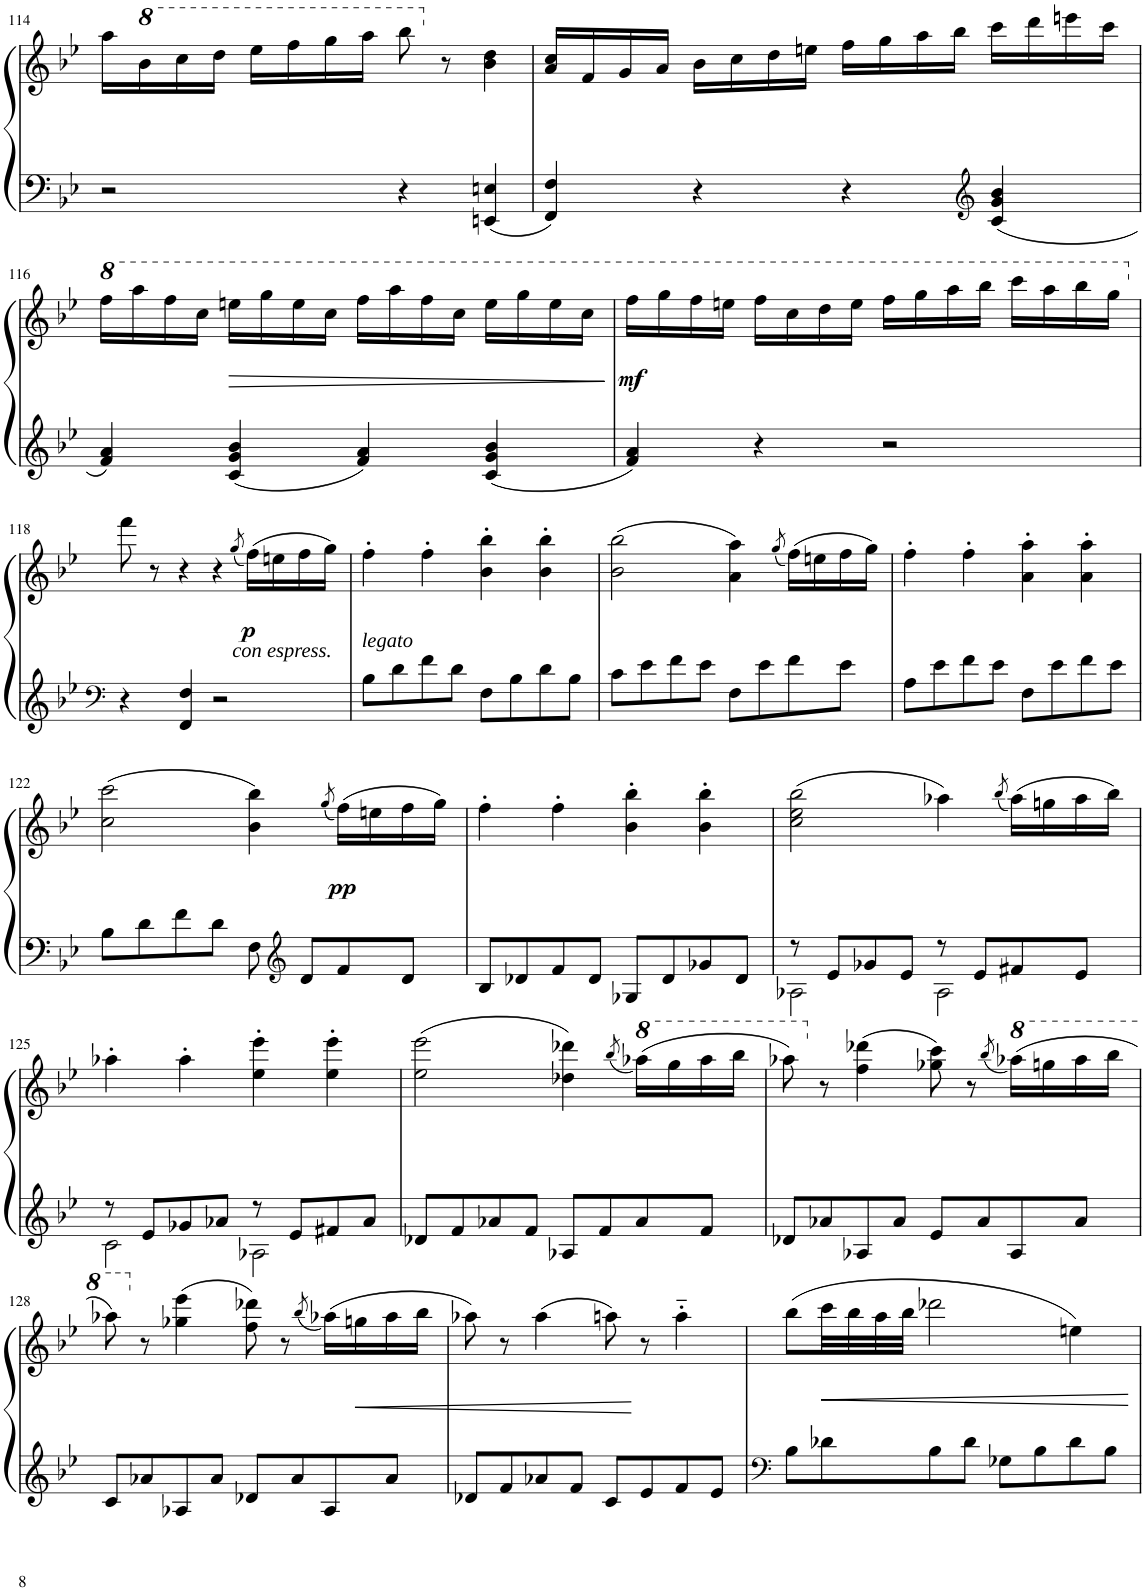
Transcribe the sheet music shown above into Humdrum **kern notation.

**kern	**kern	**dynam
*part1	*part1	*part1
*staff2	*staff1	*staff1/2
*I"Piano	*	*
*I'Pno	*	*
!!LO:PB:g=z
*clefF4	*clefG2	*
*k[b-e-]	*k[b-e-]	*
*M4/4	*M4/4	*
*met(c)	*met(c)	*
=114	=114	=114
2r	16aa\LL	.
*	*8va	*
.	16bb-\	.
.	16ccc\	.
.	16ddd\JJ	.
.	16eee-\LL	.
.	16fff\	.
.	16ggg\	.
.	16aaa\JJ	.
4r	8bbb-\	.
*	*X8va	*
.	8r	.
4EEn/ 4En/	4b-\ 4dd\	.
=115	=115	=115
4FF/ 4F/	16a/ 16cc/LL	.
.	16f/	.
.	16g/	.
.	16a/JJ	.
4r	16b-\LL	.
.	16cc\	.
.	16dd\	.
.	16een\JJ	.
4r	16ff\LL	.
.	16gg\	.
.	16aa\	.
.	16bb-\JJ	.
*clefG2	*	*
4c/ 4g/ 4b-/	16ccc\LL	.
.	16ddd\	.
.	16eeen\	.
.	16ccc\JJ	.
!!LO:LB:g=z
=116	=116	=116
*	*8va	*
4f/ 4a/	16fff\LL	.
.	16aaa\	.
.	16fff\	.
.	16ccc\JJ	.
!	!	!LO:HP:b
4c/ 4g/ 4b-/	16eeen\LL	>
.	16ggg\	.
.	16eee\	.
.	16ccc\JJ	.
4f/ 4a/	16fff\LL	.
.	16aaa\	.
.	16fff\	.
.	16ccc\JJ	.
4c/ 4g/ 4b-/	16eee\LL	.
.	16ggg\	.
.	16eee\	.
.	16ccc\JJ	.
.	.	]
=117	=117	=117
!	!	!LO:DY:b
4f/ 4a/	16fff\LL	mf
.	16ggg\	.
.	16fff\	.
.	16eeen\JJ	.
4r	16fff\LL	.
.	16ccc\	.
.	16ddd\	.
.	16eee\JJ	.
2r	16fff\LL	.
.	16ggg\	.
.	16aaa\	.
.	16bbb-\JJ	.
.	16cccc\LL	.
.	16aaa\	.
.	16bbb-\	.
.	16ggg\JJ	.
!!LO:LB:g=z
=118	=118	=118
*clefF4	*	*
*	*X8va	*
4r	8fff\	.
.	8r	.
4FF/ 4F/	4r	.
2r	4r	.
.	(8qgg/	.
!	!LO:TX:b:i:t=con espress.	!
!	!	!LO:DY:b
.	(16ff\LL)	p
.	16een\	.
.	16ff\	.
.	16gg\JJ)	.
=119	=119	=119
!LO:TX:a:i:t=legato	!	!
8B-\L	4ff'\	.
8d\	.	.
8f\	4ff'\	.
8d\J	.	.
8F\L	4b-\' 4bb-\'	.
8B-\	.	.
8d\	4b-\' 4bb-\'	.
8B-\J	.	.
=120	=120	=120
8c\L	(2b-\ 2bb-\	.
8e-\	.	.
8f\	.	.
8e-\J	.	.
8F\L	4a\ 4aa\)	.
8e-\	.	.
.	(8qgg/	.
8f\	(16ff\LL)	.
.	16een\	.
8e-\J	16ff\	.
.	16gg\JJ)	.
=121	=121	=121
8A\L	4ff'\	.
8e-\	.	.
8f\	4ff'\	.
8e-\J	.	.
8F\L	4a\' 4aa\'	.
8e-\	.	.
8f\	4a\' 4aa\'	.
8e-\J	.	.
!!LO:LB:g=z
=122	=122	=122
8B-\L	(2cc\ 2ccc\	.
8d\	.	.
8f\	.	.
8d\J	.	.
8F\	4b-\ 4bb-\)	.
*clefG2	*	*
8d/L	.	.
.	(8qgg/	.
!	!	!LO:DY:b
8f/	(16ff\LL)	pp
.	16een\	.
8d/J	16ff\	.
.	16gg\JJ)	.
=123	=123	=123
8B-/L	4ff'\	.
8d-X/	.	.
8f/	4ff'\	.
8d-/J	.	.
8G-X/L	4b-\' 4bb-\'	.
8d-/	.	.
8g-X/	4b-\' 4bb-\'	.
8d-/J	.	.
=124	=124	=124
*^	*	*
8r	2A-X\	(2cc\ 2ee-\ 2bb-\	.
8e-/L	.	.	.
8g-X/	.	.	.
8e-/J	.	.	.
8r	2A-\	4aa-X\)	.
8e-/L	.	.	.
.	.	(8qbb-/	.
8f#X/	.	(16aa-\LL)	.
.	.	16ggn\	.
8e-/J	.	16aa-\	.
.	.	16bb-\JJ)	.
!!LO:LB:g=z
=125	=125	=125	=125
8r	2c\	4aa-X'\	.
8e-/L	.	.	.
8g-X/	.	4aa-'\	.
8a-X/J	.	.	.
8r	2A-X\	4ee-\' 4eee-\'	.
8e-/L	.	.	.
8f#X/	.	4ee-\' 4eee-\'	.
8a-/J	.	.	.
*v	*v	*	*
=126	=126	=126
8d-X/L	(2ee-\ 2eee-\	.
8f/	.	.
8a-X/	.	.
8f/J	.	.
8A-X/L	4dd-X\ 4ddd-X\)	.
8f/	.	.
.	(8qbbb-/	.
8a-/	(16aaa-X\LL)	.
.	16ggg\	.
8f/J	16aaa-\	.
.	16bbb-\JJ	.
=127	=127	=127
8d-X/L	8aaa-X\)	.
8a-X/	8r	.
8A-X/	(4ff\ 4ddd-X\	.
8a-/J	.	.
8e-/L	8gg-X\ 8ccc\)	.
8a-/	8r	.
.	(8qbbb-/	.
8A-/	(16aaa-X\LL)	.
.	16gggn\	.
8a-/J	16aaa-\	.
.	16bbb-\JJ	.
!!LO:LB:g=z
=128	=128	=128
8c/L	8aaa-X\)	.
8a-X/	8r	.
8A-X/	(4gg-X\ 4eee-\	.
8a-/J	.	.
8d-X/L	8ff\ 8ddd-X\)	.
8a-/	8r	.
.	(8qbb-/	.
8A-/	(16aa-X\LL)	.
!	!	!LO:HP:b
.	16ggn\	<
8a-/J	16aa-\	.
.	16bb-\JJ	.
=129	=129	=129
8d-X/L	8aa-X\)	.
8f/	8r	.
8a-X/	(4aa-\	.
8f/J	.	.
8c/L	8aan\)	.
8e-/	8r	[
8f/	4aa'~\	.
8e-/J	.	.
=130	=130	=130
*clefF4	*	*
8B-\L	(8bb-\L	.
8d-X\	32ccc\LL	.
.	32bb-\	.
.	32aa\	.
.	32bb-\JJJ	.
8B-\	2ddd-X\	.
8d-\J	.	.
8G-X\L	.	.
8B-\	.	.
8d-\	4een\)	.
8B-\J	.	.
=	=	=
*-	*-	*-
